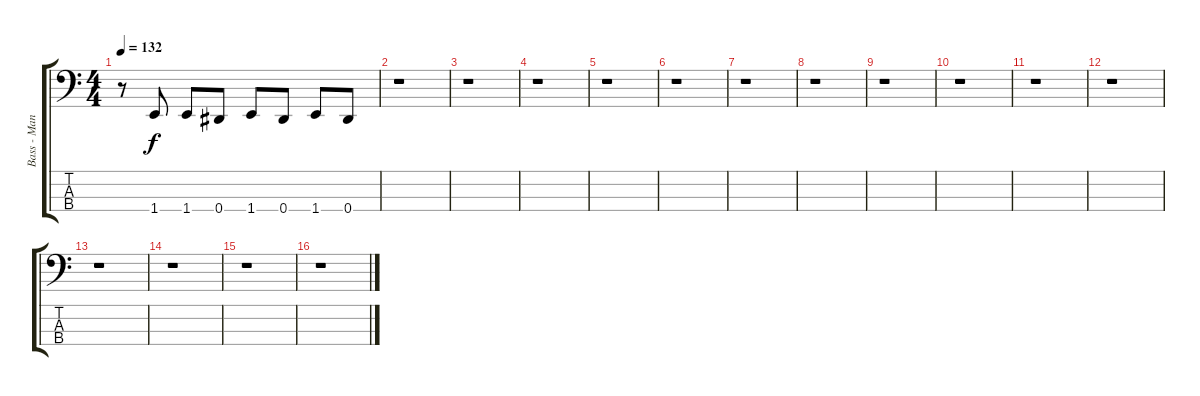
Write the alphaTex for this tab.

\track ("Bass - Mani" "Bass - Man") {instrument electricbasspick}
\staff {score tabs}
\tuning (Gb2 Db2 Ab1 Eb1) {hide}
\ts (4 4)
\tempo 132
\clef f4
\ks c
r.8{dy f} 1.4.8 1.4.8 0.4.8 1.4.8 0.4.8 1.4.8 0.4.8 |
r.1 |
r.1 |
r.1 |
r.1 |
r.1 |
r.1 |
r.1 |
r.1 |
r.1 |
r.1 |
r.1 |
r.1 |
r.1 |
r.1 |
r.1
